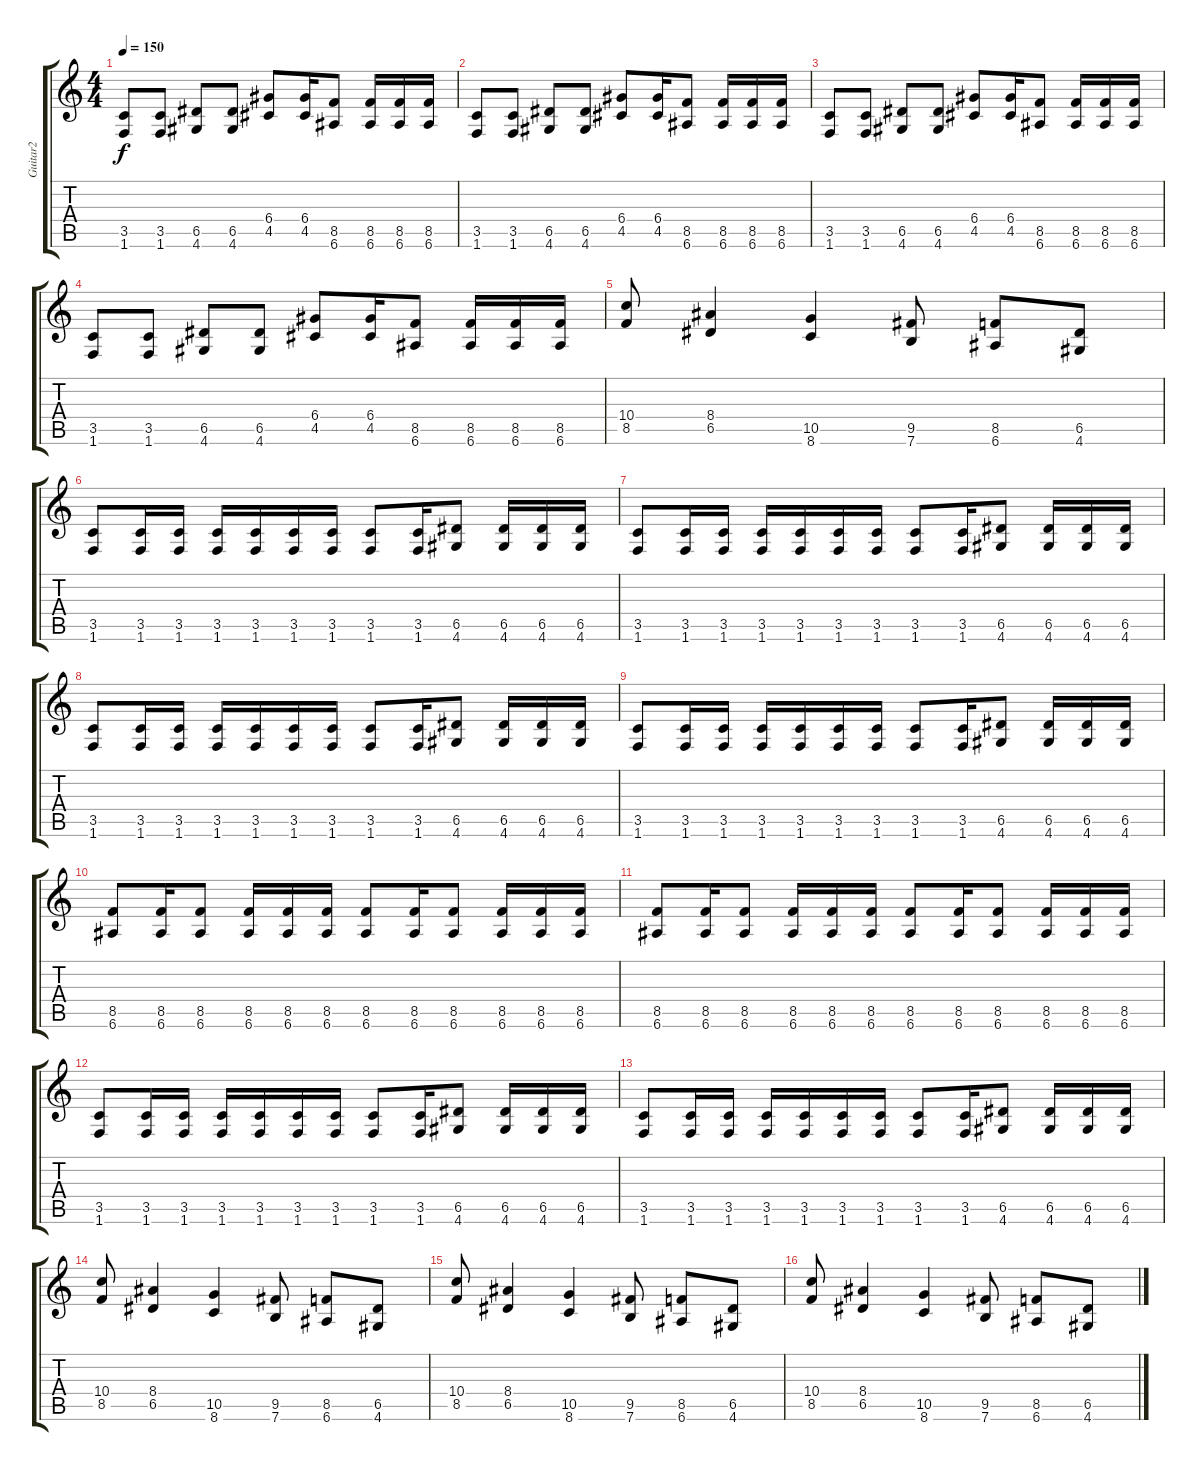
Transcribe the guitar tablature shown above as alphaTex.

\track ("Guitar2" "Guitar2") {instrument overdrivenguitar}
\staff {score tabs}
\tuning (E4 B3 G3 D3 A2 E2) {hide}
\ts (4 4)
\tempo 150
\clef g2
\ks c
(3.5 1.6).8{dy f} (3.5 1.6).8 (6.5 4.6).8 (6.5 4.6).8 (6.4 4.5).8 (6.4 4.5).16 (8.5 6.6).8 (8.5 6.6).16 (8.5 6.6).16 (8.5 6.6).16 |
(3.5 1.6).8 (3.5 1.6).8 (6.5 4.6).8 (6.5 4.6).8 (6.4 4.5).8 (6.4 4.5).16 (8.5 6.6).8 (8.5 6.6).16 (8.5 6.6).16 (8.5 6.6).16 |
(3.5 1.6).8 (3.5 1.6).8 (6.5 4.6).8 (6.5 4.6).8 (6.4 4.5).8 (6.4 4.5).16 (8.5 6.6).8 (8.5 6.6).16 (8.5 6.6).16 (8.5 6.6).16 |
(3.5 1.6).8 (3.5 1.6).8 (6.5 4.6).8 (6.5 4.6).8 (6.4 4.5).8 (6.4 4.5).16 (8.5 6.6).8 (8.5 6.6).16 (8.5 6.6).16 (8.5 6.6).16 |
(10.4 8.5).8 (8.4 6.5).4 (10.5 8.6).4 (9.5 7.6).8 (8.5 6.6).8 (6.5 4.6).8 |
(3.5 1.6).8 (3.5 1.6).16 (3.5 1.6).16 (3.5 1.6).16 (3.5 1.6).16 (3.5 1.6).16 (3.5 1.6).16 (3.5 1.6).8 (3.5 1.6).16 (6.5 4.6).8 (6.5 4.6).16 (6.5 4.6).16 (6.5 4.6).16 |
(3.5 1.6).8 (3.5 1.6).16 (3.5 1.6).16 (3.5 1.6).16 (3.5 1.6).16 (3.5 1.6).16 (3.5 1.6).16 (3.5 1.6).8 (3.5 1.6).16 (6.5 4.6).8 (6.5 4.6).16 (6.5 4.6).16 (6.5 4.6).16 |
(3.5 1.6).8 (3.5 1.6).16 (3.5 1.6).16 (3.5 1.6).16 (3.5 1.6).16 (3.5 1.6).16 (3.5 1.6).16 (3.5 1.6).8 (3.5 1.6).16 (6.5 4.6).8 (6.5 4.6).16 (6.5 4.6).16 (6.5 4.6).16 |
(3.5 1.6).8 (3.5 1.6).16 (3.5 1.6).16 (3.5 1.6).16 (3.5 1.6).16 (3.5 1.6).16 (3.5 1.6).16 (3.5 1.6).8 (3.5 1.6).16 (6.5 4.6).8 (6.5 4.6).16 (6.5 4.6).16 (6.5 4.6).16 |
(8.5 6.6).8 (8.5 6.6).16 (8.5 6.6).8 (8.5 6.6).16 (8.5 6.6).16 (8.5 6.6).16 (8.5 6.6).8 (8.5 6.6).16 (8.5 6.6).8 (8.5 6.6).16 (8.5 6.6).16 (8.5 6.6).16 |
(8.5 6.6).8 (8.5 6.6).16 (8.5 6.6).8 (8.5 6.6).16 (8.5 6.6).16 (8.5 6.6).16 (8.5 6.6).8 (8.5 6.6).16 (8.5 6.6).8 (8.5 6.6).16 (8.5 6.6).16 (8.5 6.6).16 |
(3.5 1.6).8 (3.5 1.6).16 (3.5 1.6).16 (3.5 1.6).16 (3.5 1.6).16 (3.5 1.6).16 (3.5 1.6).16 (3.5 1.6).8 (3.5 1.6).16 (6.5 4.6).8 (6.5 4.6).16 (6.5 4.6).16 (6.5 4.6).16 |
(3.5 1.6).8 (3.5 1.6).16 (3.5 1.6).16 (3.5 1.6).16 (3.5 1.6).16 (3.5 1.6).16 (3.5 1.6).16 (3.5 1.6).8 (3.5 1.6).16 (6.5 4.6).8 (6.5 4.6).16 (6.5 4.6).16 (6.5 4.6).16 |
(10.4 8.5).8 (8.4 6.5).4 (10.5 8.6).4 (9.5 7.6).8 (8.5 6.6).8 (6.5 4.6).8 |
(10.4 8.5).8 (8.4 6.5).4 (10.5 8.6).4 (9.5 7.6).8 (8.5 6.6).8 (6.5 4.6).8 |
(10.4 8.5).8 (8.4 6.5).4 (10.5 8.6).4 (9.5 7.6).8 (8.5 6.6).8 (6.5 4.6).8
